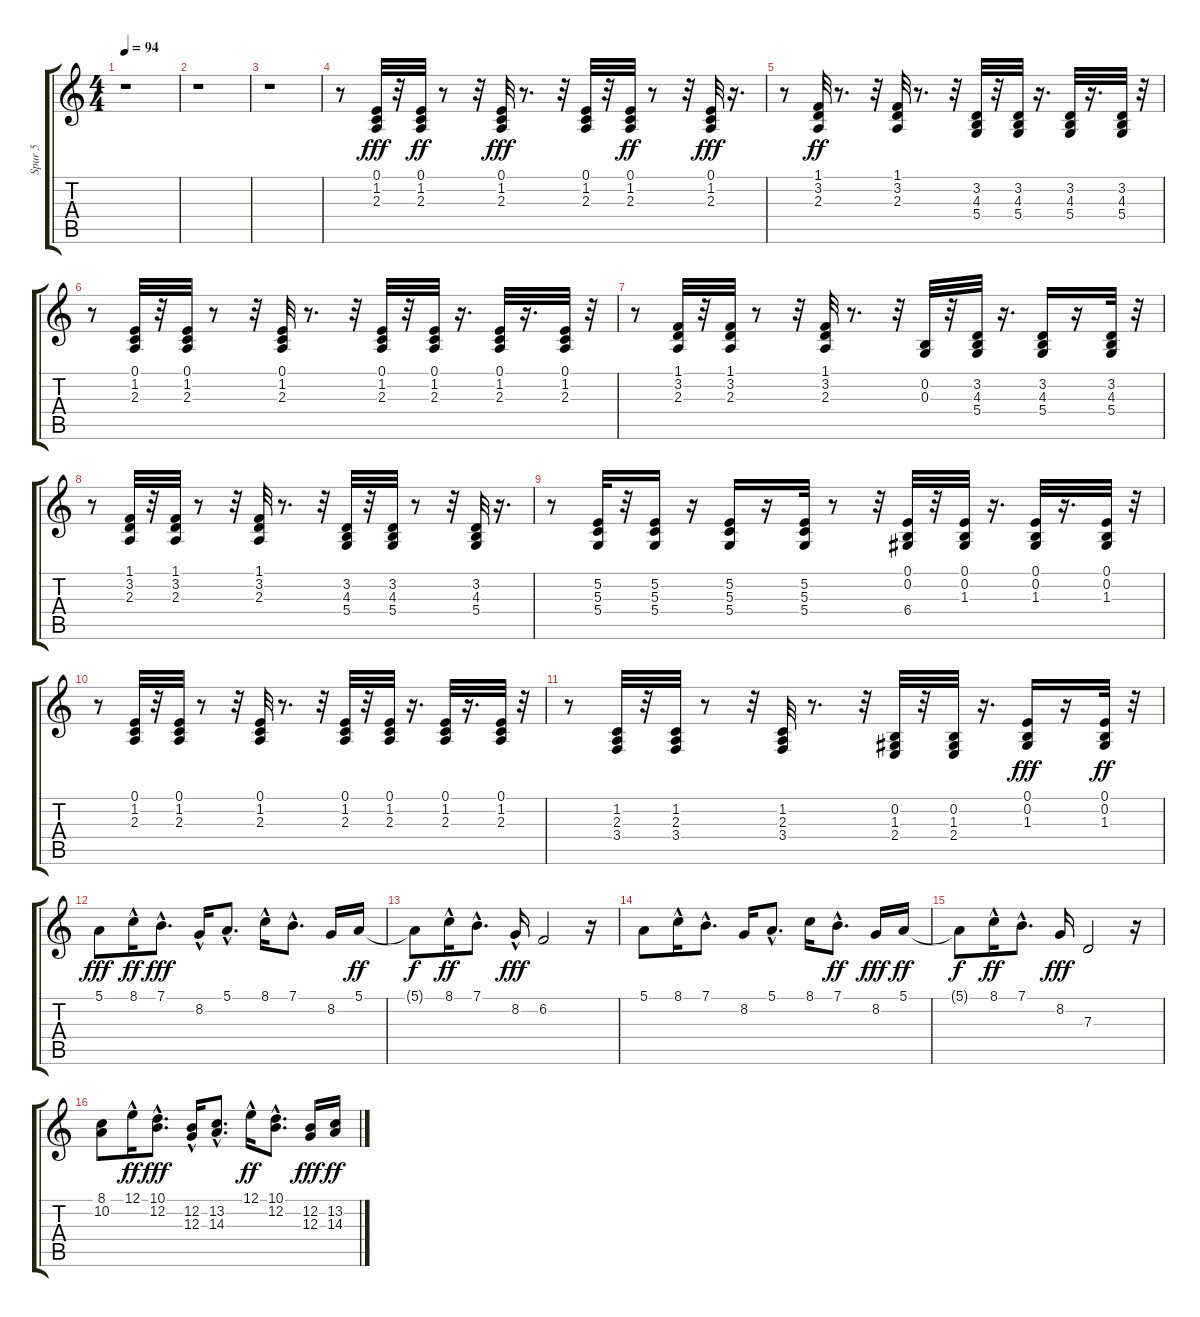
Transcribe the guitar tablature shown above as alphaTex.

\track ("Spur 5" "Spur 5") {instrument acousticgrandpiano}
\staff {score tabs}
\tuning (E4 B3 G3 D3 A2 E2) {hide}
\ts (4 4)
\tempo 94
\clef g2
\ks c
r.1{dy f} |
r.1 |
r.1 |
r.8 (0.1 1.2 2.3).32{dy fff balance 0 instrument brightacousticpiano} r.32 (0.1 1.2 2.3).32{dy ff} r.8 r.32 (0.1 1.2 2.3).32{dy fff} r.8{d} r.32 (0.1 1.2 2.3).32 r.32 (0.1 1.2 2.3).32{dy ff} r.8 r.32 (0.1 1.2 2.3).32{dy fff} r.16{d} |
r.8 (1.1 3.2 2.3).32{dy ff} r.8{d} r.32 (1.1 3.2 2.3).32 r.8{d} r.32 (3.2 4.3 5.4).32 r.32 (3.2 4.3 5.4).32 r.16{d} (3.2 4.3 5.4).32 r.16{d} (3.2 4.3 5.4).32 r.32 |
r.8 (0.1 1.2 2.3).32 r.32 (0.1 1.2 2.3).32 r.8 r.32 (0.1 1.2 2.3).32 r.8{d} r.32 (0.1 1.2 2.3).32 r.32 (0.1 1.2 2.3).32 r.16{d} (0.1 1.2 2.3).32 r.16{d} (0.1 1.2 2.3).32 r.32 |
r.8 (1.1 3.2 2.3).32 r.32 (1.1 3.2 2.3).32 r.8 r.32 (1.1 3.2 2.3).32 r.8{d} r.32 (0.2 0.3).32 r.32 (3.2 4.3 5.4).32 r.16{d} (3.2 4.3 5.4).16 r.16 (3.2 4.3 5.4).32 r.32 |
r.8 (1.1 3.2 2.3).32 r.32 (1.1 3.2 2.3).32 r.8 r.32 (1.1 3.2 2.3).32 r.8{d} r.32 (3.2 4.3 5.4).32 r.32 (3.2 4.3 5.4).32 r.8 r.32 (3.2 4.3 5.4).32 r.16{d} |
r.8 (5.2 5.3 5.4).32 r.32 (5.2 5.3 5.4).16 r.16 (5.2 5.3 5.4).16 r.16 (5.2 5.3 5.4).32 r.8 r.32 (0.1 0.2 6.4).32 r.32 (0.1 0.2 1.3).32 r.16{d} (0.1 0.2 1.3).32 r.16{d} (0.1 0.2 1.3).32 r.32 |
r.8 (0.1 1.2 2.3).32 r.32 (0.1 1.2 2.3).32 r.8 r.32 (0.1 1.2 2.3).32 r.8{d} r.32 (0.1 1.2 2.3).32 r.32 (0.1 1.2 2.3).32 r.16{d} (0.1 1.2 2.3).32 r.16{d} (0.1 1.2 2.3).32 r.32 |
r.8 (1.2 2.3 3.4).32 r.32 (1.2 2.3 3.4).32 r.8 r.32 (1.2 2.3 3.4).32 r.8{d} r.32 (0.2 1.3 2.4).32 r.32 (0.2 1.3 2.4).32 r.16{d} (0.1 0.2 1.3).16{dy fff} r.16 (0.1 0.2 1.3).32{dy ff} r.32 |
5.1.8{dy fff balance 8 instrument synthbrass1} 8.1{hac}.16{dy ff} 7.1{hac}.8{d dy fff} 8.2{hac}.16 5.1{hac}.8{d} 8.1{hac}.16 7.1{hac}.8{d} 8.2.16 5.1.16{dy ff} |
5.1{t}.8{dy f} 8.1{hac}.16{dy ff} 7.1{hac}.8{d} 8.2{hac}.16{dy fff} 6.2.2 r.16 |
5.1.8 8.1{hac}.16 7.1{hac}.8{d} 8.2.16 5.1{hac}.8{d} 8.1.16 7.1{hac}.8{d dy ff} 8.2.16{dy fff} 5.1.16{dy ff} |
5.1{t}.8{dy f} 8.1{hac}.16{dy ff} 7.1{hac}.8{d} 8.2.16{dy fff} 7.3.2 r.16 |
(8.1 10.2).8 12.1{hac}.16{dy ff} (10.1{hac} 12.2{hac}).8{d dy fff} (12.2 12.3{hac}).16 (13.2{hac} 14.3{hac}).8{d} 12.1{hac}.16{dy ff} (10.1{hac} 12.2{hac}).8{d} (12.2 12.3).16{dy fff} (13.2 14.3).16{dy ff}
